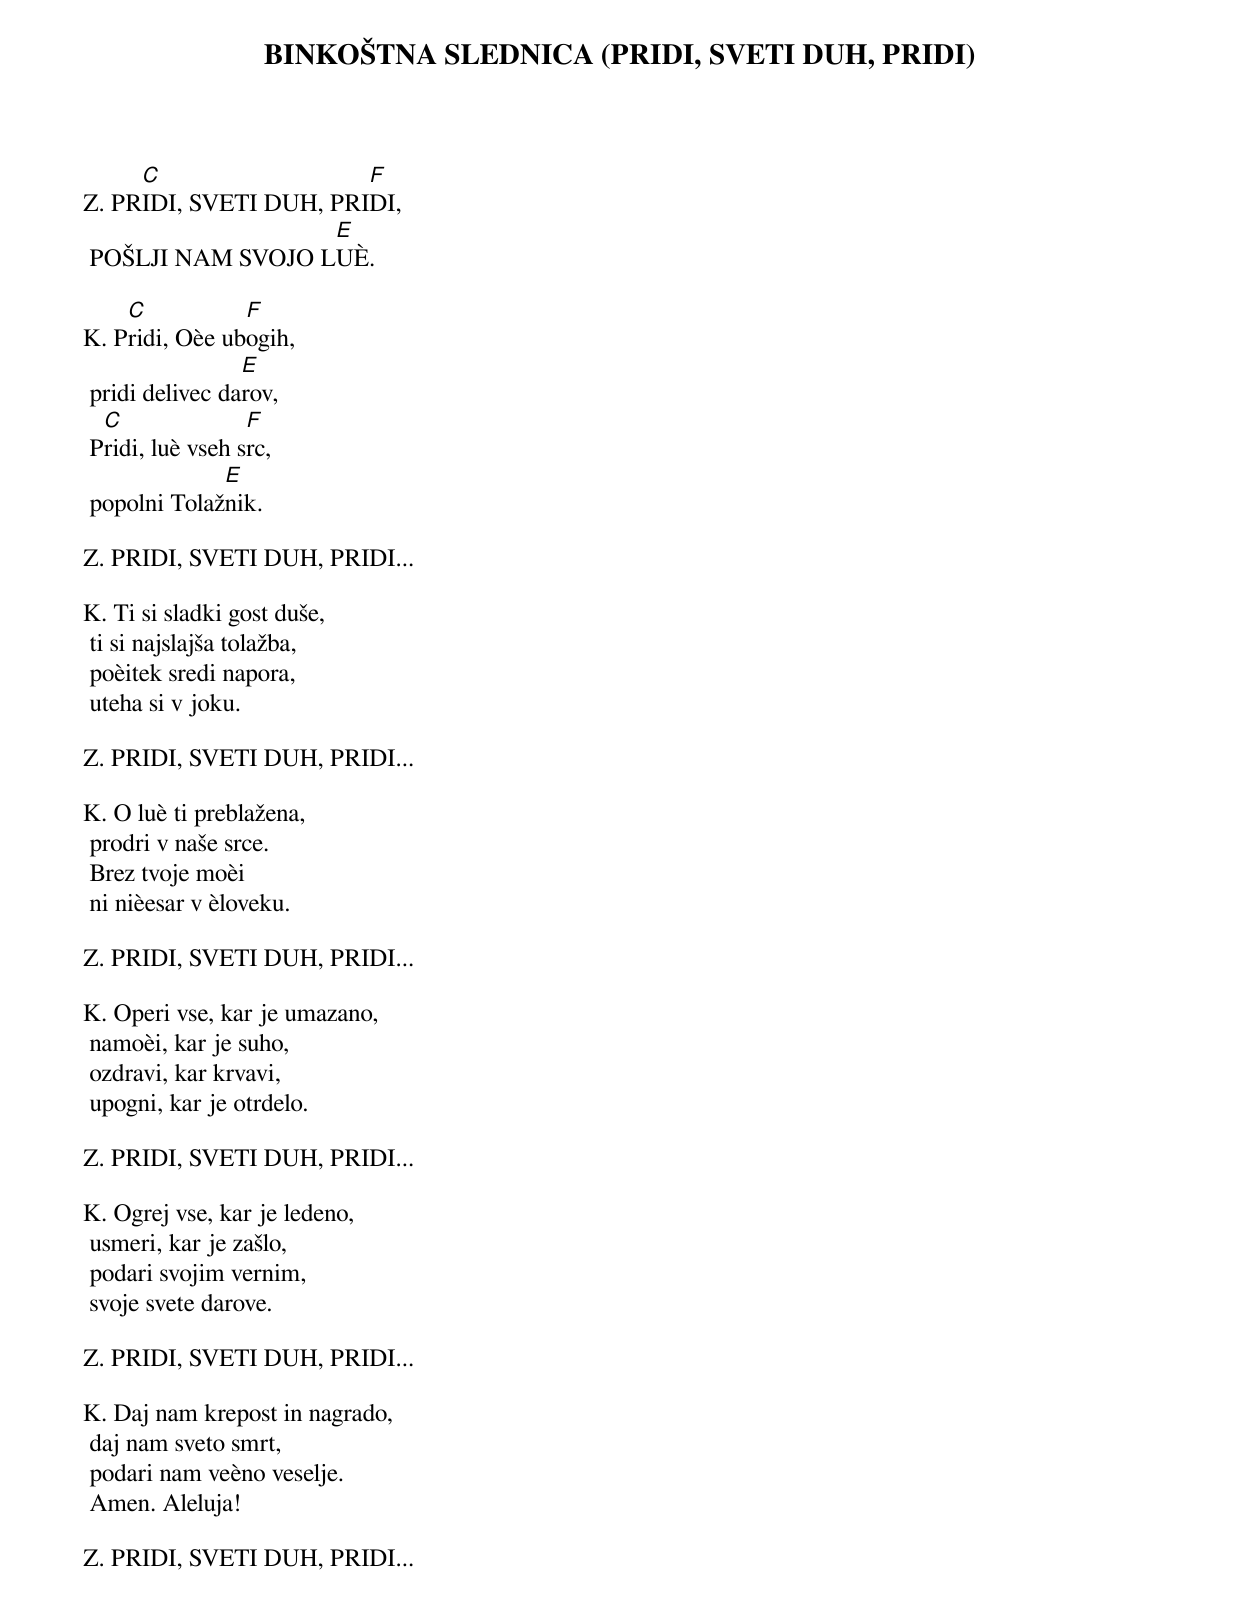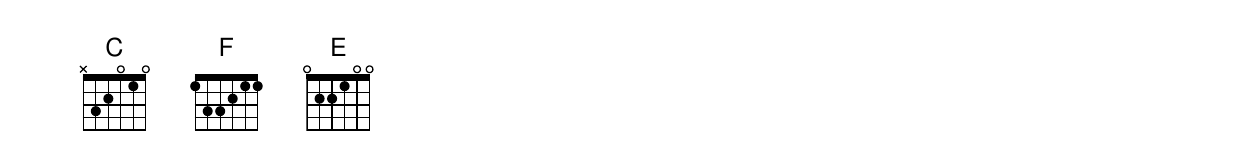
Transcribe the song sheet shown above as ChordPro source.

{title: BINKOŠTNA SLEDNICA (PRIDI, SVETI DUH, PRIDI)}

Z.	PR[C]IDI, SVETI DUH, PRI[F]DI,
	POŠLJI NAM SVOJO L[E]UÈ.

K.	P[C]ridi, Oèe ub[F]ogih,
	pridi delivec da[E]rov,
	P[C]ridi, luè vseh s[F]rc,
	popolni Tolaž[E]nik.

Z.	PRIDI, SVETI DUH, PRIDI...

K.	Ti si sladki gost duše,
	ti si najslajša tolažba,
	poèitek sredi napora,
	uteha si v joku.

Z.	PRIDI, SVETI DUH, PRIDI...

K.	O luè ti preblažena,
	prodri v naše srce.
	Brez tvoje moèi
	ni nièesar v èloveku.

Z.	PRIDI, SVETI DUH, PRIDI...

K.	Operi vse, kar je umazano,
	namoèi, kar je suho,
	ozdravi, kar krvavi,
	upogni, kar je otrdelo.

Z.	PRIDI, SVETI DUH, PRIDI...

K.	Ogrej vse, kar je ledeno,
	usmeri, kar je zašlo,
	podari svojim vernim,
	svoje svete darove.

Z.	PRIDI, SVETI DUH, PRIDI...

K.	Daj nam krepost in nagrado,
	daj nam sveto smrt,
	podari nam veèno veselje.
	Amen. Aleluja!

Z.	PRIDI, SVETI DUH, PRIDI...
